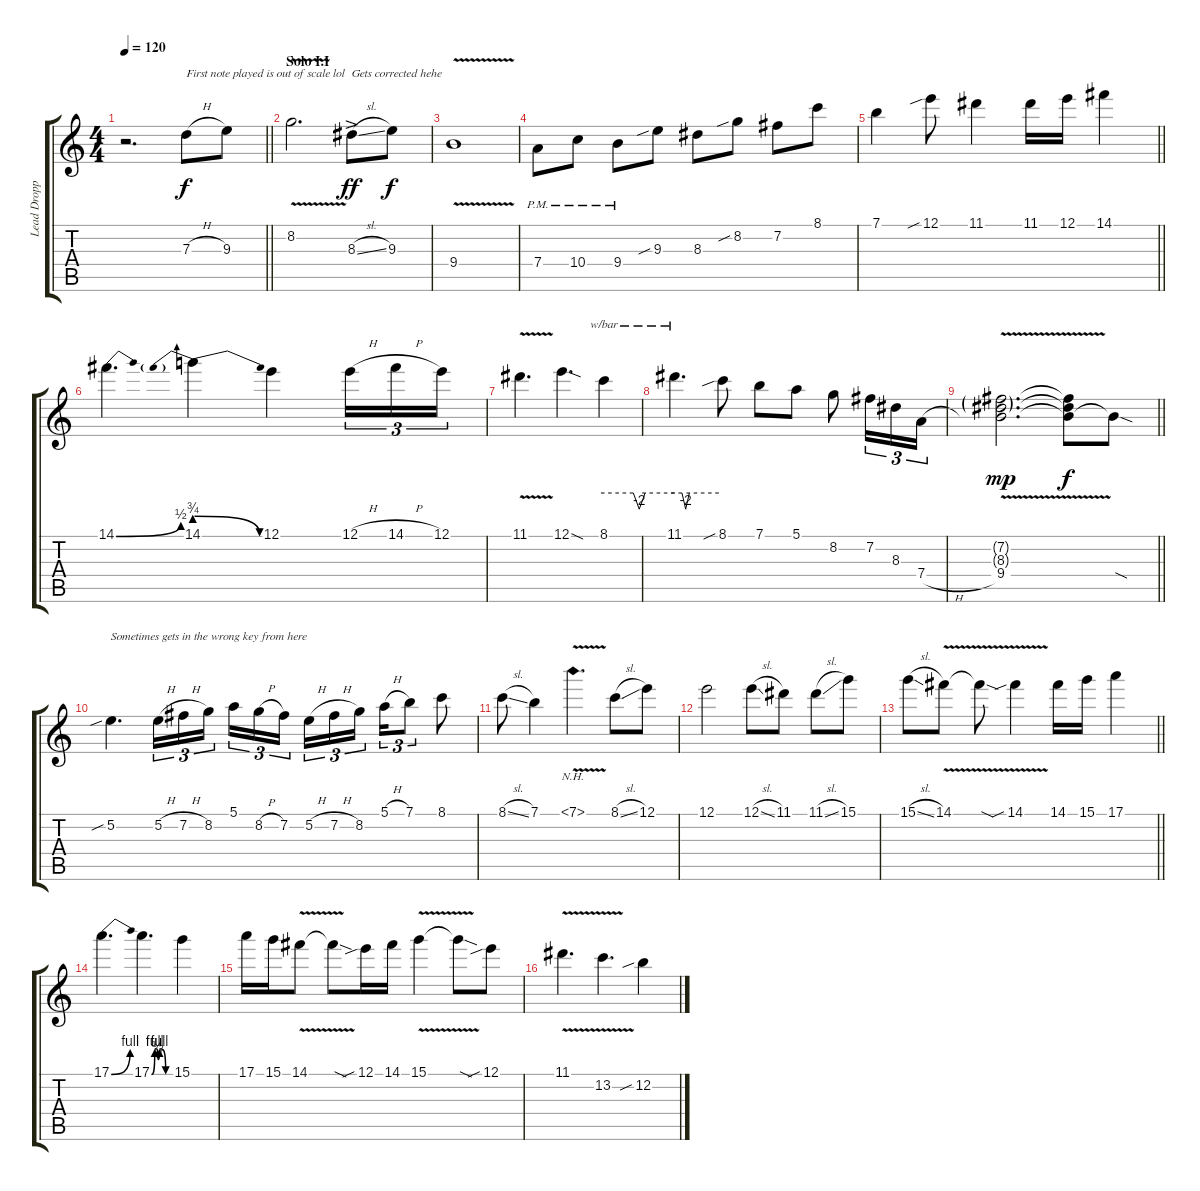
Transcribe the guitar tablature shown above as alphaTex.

\track ("Lead Dropped D " "Lead Dropp") {instrument distortionguitar}
\staff {score tabs}
\tuning (E4 B3 G3 D3 A2 D2) {hide}
\ts (4 4)
\tempo 120
\clef g2
\barLineRight lightlight
\ks c
r.2{d dy f volume 16 balance 8} 7.3{h}.8{txt "First note played is out of scale lol"} 9.3.8 |
\section ("" "Solo I.I")
8.2{v}.2{d} 8.3{sl ac}.8{txt "Gets corrected hehe" dy ff} 9.3.8{dy f} |
9.4{v}.1 |
7.4{pm}.8 10.4{pm}.8 9.4{pm}.8 9.3{sib}.8 8.3.8 8.2{sib}.8 7.2.8 8.1.8 |
\barLineRight lightlight
7.1.4 12.1{sib}.8 11.1.4 11.1.16 12.1.16 14.1.4 |
14.1{be (bend 0 0 60 2)}.4{d} 14.1{be (prebendrelease 0 3 60 0)}.4 12.1.4 12.1{h}.16{tu (3 2)} 14.1{h}.16{tu (3 2)} 12.1.16{tu (3 2)} |
11.1{v}.4{d} 12.1{sod}.4{d} 8.1.4{tbe (custom default 0 0 25 0 30 -8 35 0 60 0)} |
11.1.4{d tbe (custom default 0 0 10 0 15 -8 20 0 60 0)} 8.1{sib}.8 7.1.8 5.1.8 8.2.8 7.2.16{tu (3 2)} 8.3.16{tu (3 2)} 7.4{h}.16{tu (3 2)} |
\barLineRight lightlight
(7.2{g} 8.3{g} 9.4{v}).2{d dy mp} (7.2{t} 8.3{t} 9.4{t}).8{dy f} 9.4{sod t}.8 |
5.2{sib}.4{d txt "Sometimes gets in the wrong key from here"} 5.2{h}.16{tu (3 2)} 7.2{h}.16{tu (3 2)} 8.2.16{tu (3 2)} 5.1.16{tu (3 2)} 8.2{h}.16{tu (3 2)} 7.2.16{tu (3 2) beam splitsecondary} 5.2{h}.16{tu (3 2)} 7.2{h}.16{tu (3 2)} 8.2.16{tu (3 2)} 5.1{h}.16{tu (3 2)} 7.1.8{tu (3 2)} 8.1.8 |
8.1{sl}.8 7.1.4 7.1{nh v}.4{d} 8.1{sl}.8 12.1.8 |
12.1.2 12.1{sl}.8 11.1.8 11.1{sl}.8 15.1.8 |
\barLineRight lightlight
15.1{sl}.8 14.1{v}.8 14.1{sod t}.8 14.1{v sib}.4 14.1.16 15.1.16 17.1.4 |
17.1{be (bend 0 0 60 4)}.4{d} 17.1{be (custom 0 0 10 4 15 4 20 2 25 4 30 4 45 0 60 0)}.4{d} 15.1.4 |
17.1.16 15.1.16 14.1{v}.8 14.1{sod t}.8 12.1{sib}.16 14.1.16 15.1{v}.4 15.1{sod t}.8 12.1{sib}.8 |
11.1{v}.4{d} 13.2{v}.4{d} 12.2{sib}.4
